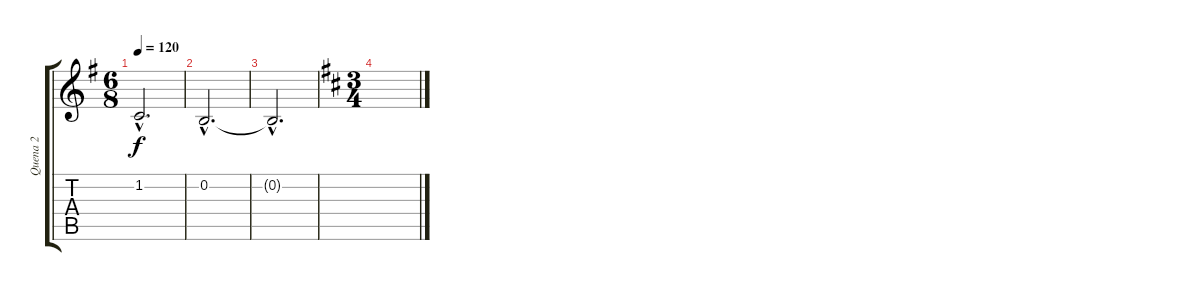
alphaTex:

\track ("Quena 2" "Quena 2") {instrument panflute}
\staff {score tabs}
\tuning (E4 B3 G3 D3 A2 E2) {hide}
\ts (6 8)
\tempo 120
\clef g2
\ks g
1.2{hac}.2{d dy f} |
0.2{hac}.2{d} |
0.2{hac t}.2{d} |
\ts (3 4)
\ks d
